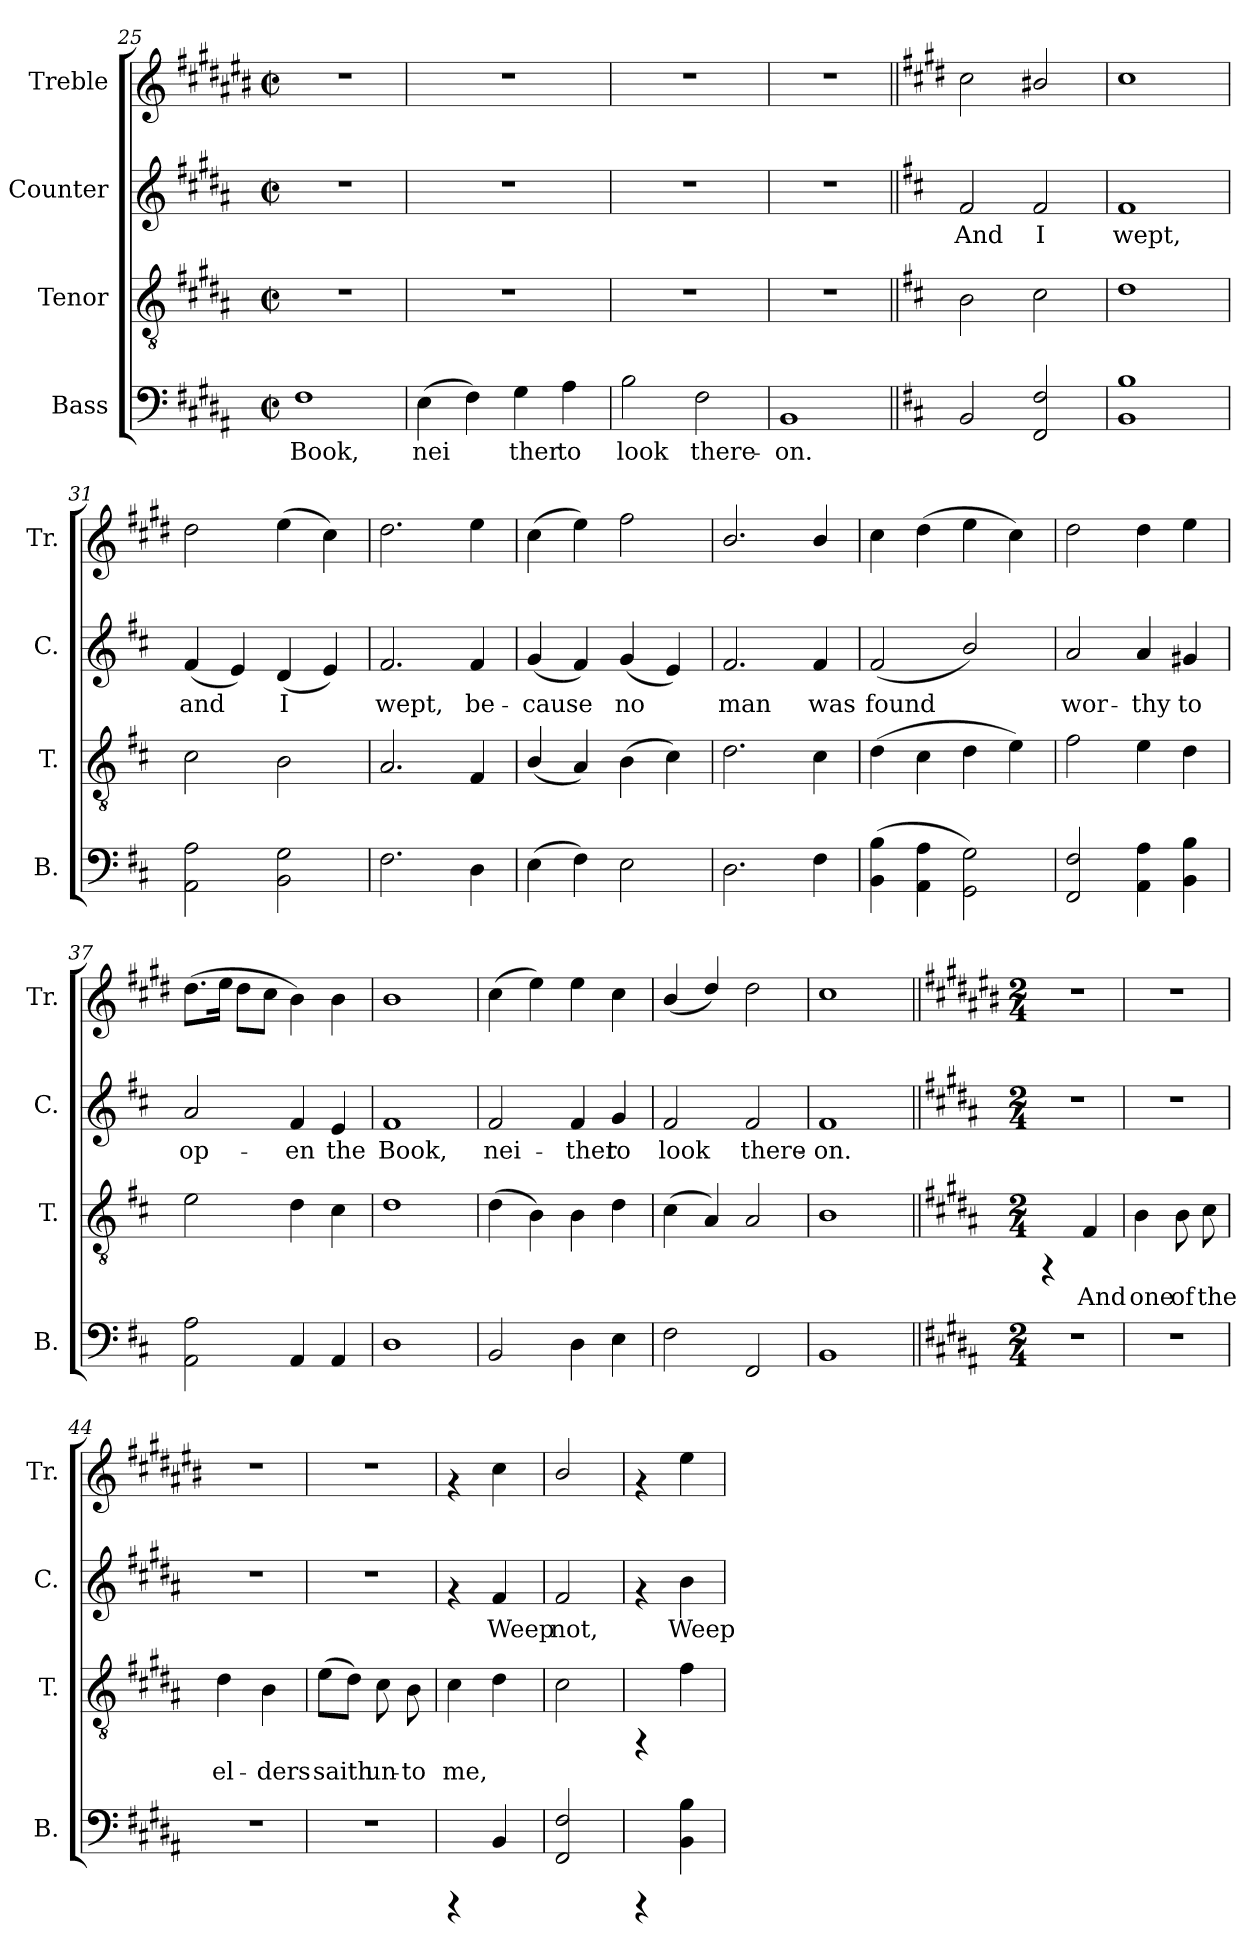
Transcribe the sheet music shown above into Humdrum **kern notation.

**kern	**text	**kern	**text	**kern	**text	**kern
*part4	*part4	*part3	*part3	*part2	*part2	*part1
*staff4	*staff4	*staff3	*staff3	*staff2	*staff2	*staff1
*I"Bass	*	*I"Tenor	*	*I"Counter	*	*I"Treble
*I'B.	*	*I'T.	*	*I'C.	*	*I'Tr.
*clefF4	*	*clefGv2	*	*clefG2	*	*clefG2
*	*	*	*	*	*	*ITrd1c2
*k[f#c#g#d#a#]	*	*k[f#c#g#d#a#]	*	*k[f#c#g#d#a#]	*	*k[f#c#g#d#a#]
*B:	*	*B:	*	*B:	*	*B:
*M2/2	*	*M2/2	*	*M2/2	*	*M2/2
*met(c|)	*	*met(c|)	*	*met(c|)	*	*met(c|)
=25	=25	=25	=25	=25	=25	=25
!	!LO:LY:b:cj	!	!	!	!	!
1F#	Book,	1r	.	1r	.	1r
=26	=26	=26	=26	=26	=26	=26
!	!LO:LY:b:cj	!	!	!	!	!
(>4E\	nei-	1r	.	1r	.	1r
!	!LO:LY:b:cj	!	!	!	!	!
4F#\)	--	.	.	.	.	.
!	!LO:LY:b:cj	!	!	!	!	!
4G#\	-ther	.	.	.	.	.
!	!LO:LY:b:cj	!	!	!	!	!
4A#\	to	.	.	.	.	.
=27	=27	=27	=27	=27	=27	=27
!	!LO:LY:b:cj	!	!	!	!	!
2B\	look	1r	.	1r	.	1r
!	!LO:LY:b:cj	!	!	!	!	!
2F#\	there-	.	.	.	.	.
=28	=28	=28	=28	=28	=28	=28
!	!LO:LY:b:cj	!	!	!	!	!
1BB	-on.	1r	.	1r	.	1r
!!LO:PB:g=z
=29||	=29||	=29||	=29||	=29||	=29||	=29||
*k[f#c#]	*	*k[f#c#]	*	*k[f#c#]	*	*k[f#c#]
*D:	*	*D:	*	*D:	*	*D:
!	!LO:LY:b:cj	!	!LO:LY:b:cj	!	!LO:LY:b:cj	!
2BB/	.	2B\	.	2f#/	And	2b\
!	!LO:LY:b:cj	!	!LO:LY:b:cj	!	!LO:LY:b:cj	!
2F#/ 2FF#/	.	2c#\	.	2f#/	I	2a#X/
=30	=30	=30	=30	=30	=30	=30
!	!LO:LY:b:cj	!	!LO:LY:b:cj	!	!LO:LY:b:cj	!
1B 1BB	.	1d	.	1f#	wept,	1b
=31	=31	=31	=31	=31	=31	=31
!	!LO:LY:b:cj	!	!LO:LY:b:cj	!	!LO:LY:b:cj	!
2A\ 2AA\	.	2c#\	.	(<4f#/	and	2cc#\
!	!	!	!	!	!LO:LY:b:cj	!
.	.	.	.	4e/)	.	.
!	!LO:LY:b:cj	!	!LO:LY:b:cj	!	!LO:LY:b:cj	!
2G\ 2BB\	.	2B\	.	(<4d/	I	(>4dd\
!	!	!	!	!	!LO:LY:b:cj	!
.	.	.	.	4e/)	.	4b\)
=32	=32	=32	=32	=32	=32	=32
!	!LO:LY:b:cj	!	!LO:LY:b:cj	!	!LO:LY:b:cj	!
2.F#\	.	2.A/	.	2.f#/	wept,	2.cc#\
!	!LO:LY:b:cj	!	!LO:LY:b:cj	!	!LO:LY:b:cj	!
4D\	.	4F#/	.	4f#/	be-	4dd\
=33	=33	=33	=33	=33	=33	=33
!	!LO:LY:b:cj	!	!LO:LY:b:cj	!	!LO:LY:b:cj	!
(>4E\	.	(<4B/	.	(<4g/	-cause	(>4b\
!	!LO:LY:b:cj	!	!LO:LY:b:cj	!	!LO:LY:b:cj	!
4F#\)	.	4A/)	.	4f#/)	.	4dd\)
!	!LO:LY:b:cj	!	!LO:LY:b:cj	!	!LO:LY:b:cj	!
2E\	.	(>4B\	.	(<4g/	no	2ee\
!	!	!	!LO:LY:b:cj	!	!LO:LY:b:cj	!
.	.	4c#\)	.	4e/)	.	.
=34	=34	=34	=34	=34	=34	=34
!	!LO:LY:b:cj	!	!LO:LY:b:cj	!	!LO:LY:b:cj	!
2.D\	.	2.d\	.	2.f#/	man	2.a/
!	!LO:LY:b:cj	!	!LO:LY:b:cj	!	!LO:LY:b:cj	!
4F#\	.	4c#\	.	4f#/	was	4a/
=35	=35	=35	=35	=35	=35	=35
!	!LO:LY:b:cj	!	!LO:LY:b:cj	!	!LO:LY:b:cj	!
(>4B\ 4BB\	.	(>4d\	.	(<2f#/	found	4b\
!	!LO:LY:b:cj	!	!LO:LY:b:cj	!	!	!
4A\ 4AA\	.	4c#\	.	.	.	(>4cc#\
!	!LO:LY:b:cj	!	!LO:LY:b:cj	!	!LO:LY:b:cj	!
2G\ 2GG\)	.	4d\	.	2b/)	.	4dd\
!	!	!	!LO:LY:b:cj	!	!	!
.	.	4e\)	.	.	.	4b\)
=36	=36	=36	=36	=36	=36	=36
!	!LO:LY:b:cj	!	!LO:LY:b:cj	!	!LO:LY:b:cj	!
2F#/ 2FF#/	.	2f#\	.	2a/	wor-	2cc#\
!	!LO:LY:b:cj	!	!LO:LY:b:cj	!	!LO:LY:b:cj	!
4A\ 4AA\	.	4e\	.	4a/	-thy	4cc#\
!	!LO:LY:b:cj	!	!LO:LY:b:cj	!	!LO:LY:b:cj	!
4B\ 4BB\	.	4d\	.	4g#X/	to	4dd\
=37	=37	=37	=37	=37	=37	=37
!	!LO:LY:b:cj	!	!LO:LY:b:cj	!	!LO:LY:b:cj	!
2A\ 2AA\	.	2e\	.	2a/	op-	(>8.cc#\L
.	.	.	.	.	.	16dd\J
.	.	.	.	.	.	8cc#\L
.	.	.	.	.	.	8b\J
!	!LO:LY:b:cj	!	!LO:LY:b:cj	!	!LO:LY:b:cj	!
4AA/	.	4d\	.	4f#/	-en	4a\)
!	!LO:LY:b:cj	!	!LO:LY:b:cj	!	!LO:LY:b:cj	!
4AA/	.	4c#\	.	4e/	the	4a\
!!LO:PB:g=z
=38	=38	=38	=38	=38	=38	=38
!	!LO:LY:b:cj	!	!LO:LY:b:cj	!	!LO:LY:b:cj	!
1D	.	1d	.	1f#	Book,	1a
=39	=39	=39	=39	=39	=39	=39
!	!LO:LY:b:cj	!	!LO:LY:b:cj	!	!LO:LY:b:cj	!
2BB/	.	(>4d\	.	2f#/	nei-	(>4b\
!	!	!	!LO:LY:b:cj	!	!	!
.	.	4B\)	.	.	.	4dd\)
!	!LO:LY:b:cj	!	!LO:LY:b:cj	!	!LO:LY:b:cj	!
4D\	.	4B\	.	4f#/	-ther	4dd\
!	!LO:LY:b:cj	!	!LO:LY:b:cj	!	!LO:LY:b:cj	!
4E\	.	4d\	.	4g/	to	4b\
=40	=40	=40	=40	=40	=40	=40
!	!LO:LY:b:cj	!	!LO:LY:b:cj	!	!LO:LY:b:cj	!
2F#\	.	(>4c#\	.	2f#/	look	(<4a/
!	!	!	!LO:LY:b:cj	!	!	!
.	.	4A/)	.	.	.	4cc#/)
!	!LO:LY:b:cj	!	!LO:LY:b:cj	!	!LO:LY:b:cj	!
2FF#/	.	2A/	.	2f#/	there-	2cc#\
=41	=41	=41	=41	=41	=41	=41
!	!LO:LY:b:cj	!	!LO:LY:b:cj	!	!LO:LY:b:cj	!
1BB	.	1B	.	1f#	-on.	1b
=42||	=42||	=42||	=42||	=42||	=42||	=42||
*k[f#c#g#d#a#]	*	*k[f#c#g#d#a#]	*	*k[f#c#g#d#a#]	*	*k[f#c#g#d#a#]
*B:	*	*B:	*	*B:	*	*B:
*M2/4	*	*M2/4	*	*M2/4	*	*M2/4
2r	.	4rFF	.	2r	.	2r
!	!	!	!LO:LY:b:cj	!	!	!
.	.	4F#/	And	.	.	.
=43	=43	=43	=43	=43	=43	=43
!	!	!	!LO:LY:b:cj	!	!	!
2r	.	4B\	one	2r	.	2r
!	!	!	!LO:LY:b:cj	!	!	!
.	.	8B\	of	.	.	.
!	!	!	!LO:LY:b:cj	!	!	!
.	.	8c#\	the	.	.	.
=44	=44	=44	=44	=44	=44	=44
!	!	!	!LO:LY:b:cj	!	!	!
2r	.	4d#\	el-	2r	.	2r
!	!	!	!LO:LY:b:cj	!	!	!
.	.	4B\	-ders	.	.	.
=45	=45	=45	=45	=45	=45	=45
!	!	!	!LO:LY:b:cj	!	!	!
2r	.	(>8e\L	saith	2r	.	2r
!	!	!	!LO:LY:b:cj	!	!	!
.	.	8d#\J)	.	.	.	.
!	!	!	!LO:LY:b:cj	!	!	!
.	.	8c#\	un-	.	.	.
!	!	!	!LO:LY:b:cj	!	!	!
.	.	8B\	-to	.	.	.
=46	=46	=46	=46	=46	=46	=46
!	!	!	!LO:LY:b:cj	!	!	!
4rCCC	.	4c#\	me,	4rf	.	4rf
!	!LO:LY:b:cj	!	!LO:LY:b:cj	!	!LO:LY:b:cj	!
4BB/	.	4d#\	.	4f#/	Weep	4b\
=47	=47	=47	=47	=47	=47	=47
!	!LO:LY:b:cj	!	!LO:LY:b:cj	!	!LO:LY:b:cj	!
2F#/ 2FF#/	.	2c#\	.	2f#/	not,	2a#/
!!LO:LB:g=z
=48	=48	=48	=48	=48	=48	=48
4rCCC	.	4rFF	.	4rf	.	4rf
!	!LO:LY:b:cj	!	!LO:LY:b:cj	!	!LO:LY:b:cj	!
4B\ 4BB\	.	4f#\	.	4b\	Weep	4dd#\
=	=	=	=	=	=	=
*-	*-	*-	*-	*-	*-	*-
